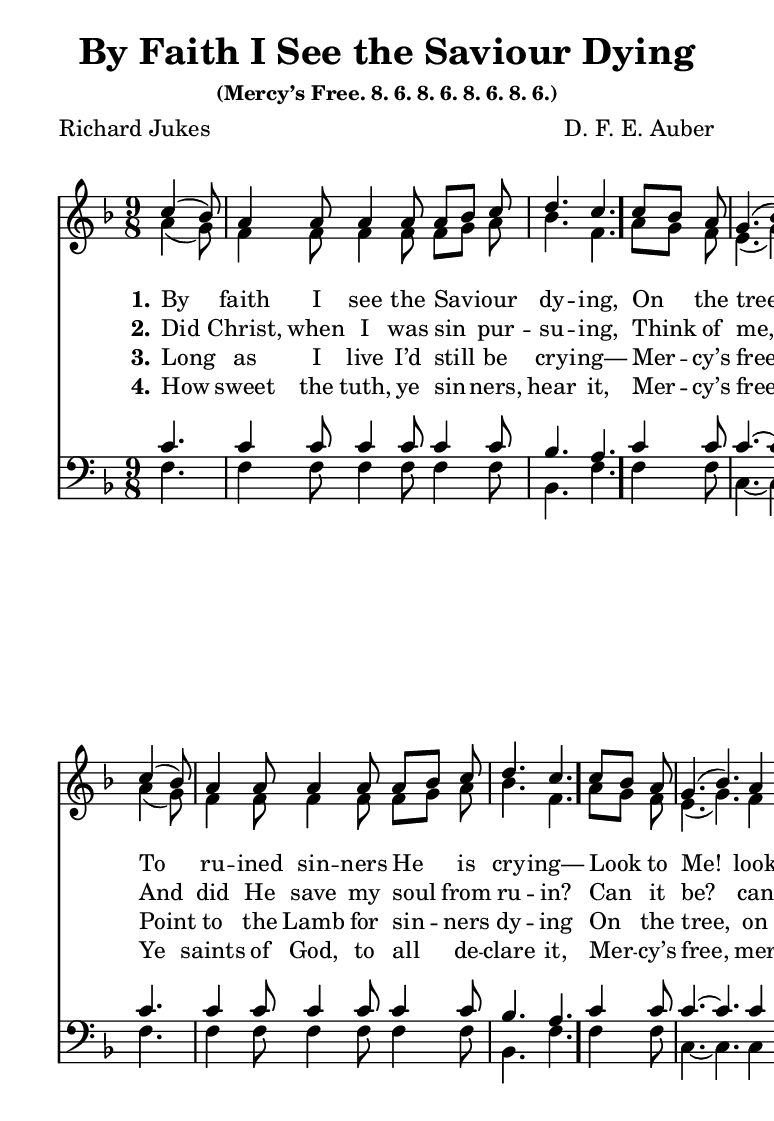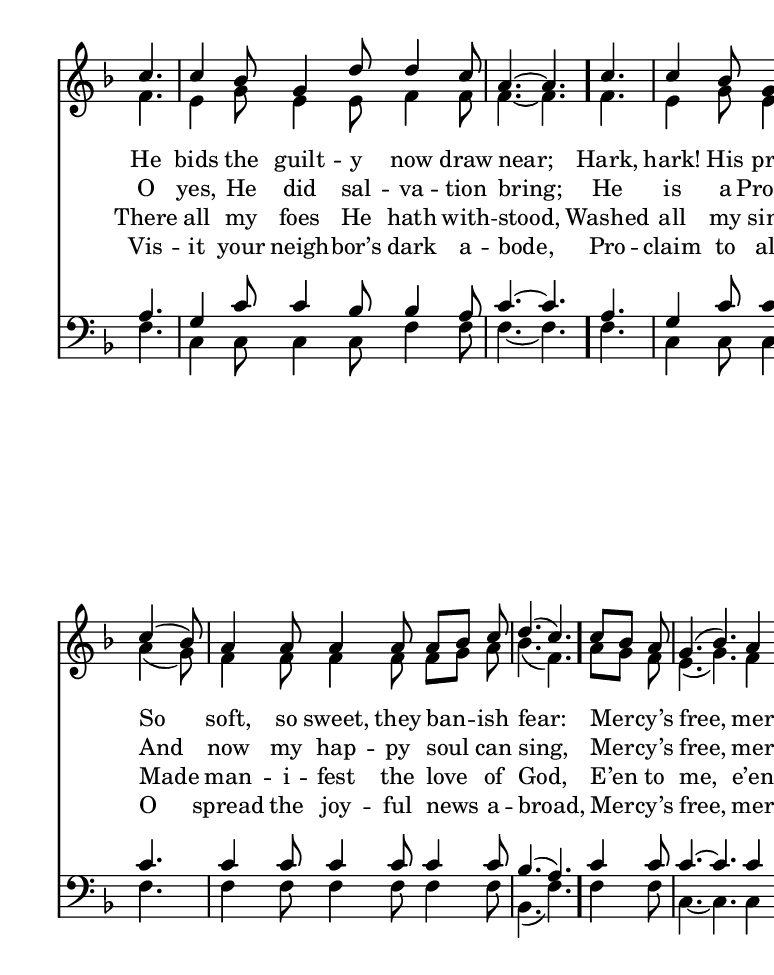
\include "common/global.ily"
\paper {
  \include "common/paper.ily"
}

\header{
  title = "By Faith I See the Saviour Dying"
  subsubtitle = "(Mercy’s Free. 8. 6. 8. 6. 8. 6. 8. 6.)"
  %meter = "8.6.8.6.8.6.8.6."
  poet = "Richard Jukes"
  composer = "D. F. E. Auber"
  %copyright = ""
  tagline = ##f
}

% TODO pull this out into a common file (already EOG003 uses the same tune)
patternOne   = { c4( c8) | c4 c8 c4 c8 c8[ c8] c8 | c4. c4. c8[ c8] c8 | c4.( c4.) c4 c8 | c4. ~ c4. }
patternTwo   = { c4. | c4 c8 c4 c8 c4 c8 | c4. ~ c4. c4. | c4 c8 c4 c8 c4 c8 | c4. ~ c4. }
% TODO This is how it's expressed in the original, but the slur messes up timing
%patternTwo   = { c4. | c4( c8) c4 c8 c4 c8 | c4. ~ c4. c4. | c4 c8 c4 c8 c4 c8 | c4. ~ c4. }
patternThree = { c4. | c4 c8 c4 c8 c4 c8 | c4. c4. c4 c8 | c4. ~ c4. c4 c8 | c4. ~ c4. }
patternFour  = { c4( c8) | c4 c8 c4 c8 c8[ c8] c8 | c4.( c4.) c8[ c8] c8 | c4.( c4.) c4 c8 | c4. ~ c4. }
patternFive  = { c4. | c4 c8 c4 c8 c4 c8 | c4.( c4.) c4 c8 | c4. ~ c4. c4 c8 | c4. ~ c4. }

notesSoprano = {
\relative c' {

    \changePitch \patternOne  { c' bes | a a a a a bes c | d c c bes a | g bes a g | f f }
    \changePitch \patternOne  { c' bes | a a a a a bes c | d c c bes a | g bes a g | f f }
    \changePitch \patternTwo  { c' | c bes g d' d c | a a c | c bes g d' d c | a a }
    \changePitch \patternFour { c bes | a a a a a bes c | d c c bes a | g bes a g | f f }
\bar "|."

}
}

notesAlto = {
\relative e' {

    \changePitch \patternOne  { a g | f f f f f g a | bes f a g f | e g f e | f f }
    \changePitch \patternOne  { a g | f f f f f g a | bes f a g f | e g f e | f f }
    \changePitch \patternTwo  { f | e g e e f f | f f f | e g e e f f | f f }
    \changePitch \patternFour { a g | f f f f f g a | bes f a g f | e g f e | f f }

}
}

notesTenor = {
\relative a {

    \changePitch \patternThree { c | c c c c c c | bes a c c | c c c bes | a a }
    \changePitch \patternThree { c | c c c c c c | bes a c c | c c c bes | a a }
    \changePitch \patternTwo   { a | g c c bes bes a | c c a | g c c bes bes a | c c }
    \changePitch \patternFive  { c | c c c c c c | bes a c c | c c c bes | a a }

}
}

notesBass = {
\relative a {

    \changePitch \patternThree { f | f f f f f f | bes, f' f f | c c c c | f f }
    \changePitch \patternThree { f | f f f f f f | bes, f' f f | c c c c | f f }
    \changePitch \patternTwo   { f | c c c c f f | f f | f c c c c f f | f f }
    \changePitch \patternFive  { f | f f f f f f | bes, f' f f | c c c c | f f }

}
}

global = {
  \include "common/overrides.ily"
  \autoBeamOff
  \override Staff.TimeSignature.style = #'() \time 9/8
  \once \override Score.MetronomeMark.transparent = ##t
  \tempo 4 = 80
  \key f \major
  \partial 4.
}

wordsA = \lyricmode {
\set stanza = "1."

    By faith I see the Sav -- iour dy -- ing, \bar "."
    On the tree, on the tree; \bar "."
    To ru -- ined sin -- ners He is cry -- ing— \bar "."
    Look to Me! look to Me! \bar "."
    He bids the guilt -- y now draw near; \bar "."
    Hark, hark! His pre -- cious words I hear— \bar "."
    So soft, so sweet, they ban -- ish fear: \bar "."
    Mer -- cy’s free, mer -- cy’s free.

}

wordsB = \lyricmode {
\set stanza = "2."

    Did Christ, when I was sin pur -- su -- ing,
    Think of me, think of me?
    And did He save my soul from ru -- in?
    Can it be? can it be?
    O yes, He did sal -- va -- tion bring;
    He is a Proph -- et, Priest, and King;
    And now my hap -- py soul can sing,
    Mer -- cy’s free, mer -- cy’s free.

}

wordsC = \lyricmode {
\set stanza = "3."

    Long as I live I’d still be cry -- ing—
    Mer -- cy’s free, mer -- cy’s free:
    Point to the Lamb for sin -- ners dy -- ing
    On the tree, on the tree.
    There all my foes He hath with -- stood,
    Washed all my sins a -- way in blood,
    Made man -- i -- fest the love of God,
    E’en to me, e’en to me.

}

wordsD = \lyricmode {
\set stanza = "4."

    How sweet the tuth, ye sin -- ners, hear it,
    Mer -- cy’s free, mer -- cy’s free.
    Ye saints of God, to all de -- clare it,
    Mer -- cy’s free, mer -- cy’s free.
    Vis -- it your neigh -- bor’s dark a -- bode,
    Pro -- claim to all this love of God,
    O spread the joy -- ful news a -- broad,
    Mer -- cy’s free, mer -- cy’s free.

}


\score {
  \new ChoirStaff <<
    \set ChoirStaff.systemStartDelimiter = #'SystemStartBar
    \new Staff <<
      \clef "treble"
      \repeat unfold 4 {
         s4( s8) \noBreak | s4 s8 s4 s8 s8 s8 s8 \noBreak | s4.( s4.) \noBreak
             s8 s8 s8 \noBreak | s4.( s4.) \noBreak s4 s8 \noBreak | s4. ~ s4.
             \break
      }

      \new Voice = "Soprano"  { \voiceOne \global \notesSoprano \bar "|." }
      \new Voice = "Alto" { \voiceTwo \global \notesAlto }
      \new Lyrics \lyricsto "Soprano" { \wordsA }
      \new Lyrics \lyricsto "Soprano" { \wordsB }
      \new Lyrics \lyricsto "Soprano" { \wordsC }
      \new Lyrics \lyricsto "Soprano" { \wordsD }
    >>
    \new Staff <<
      \clef "bass"
      \new Voice = "Tenor" { \voiceOne \global \notesTenor }
      \new Voice = "Bass"  { \voiceTwo \global \notesBass }
    >>
  >>
  \layout {
    \include "common/layout.ily"
  }
  \midi{
    \include "common/midi.ily"
  }
}

\version "2.18.0"  % necessary for upgrading to future LilyPond versions.

